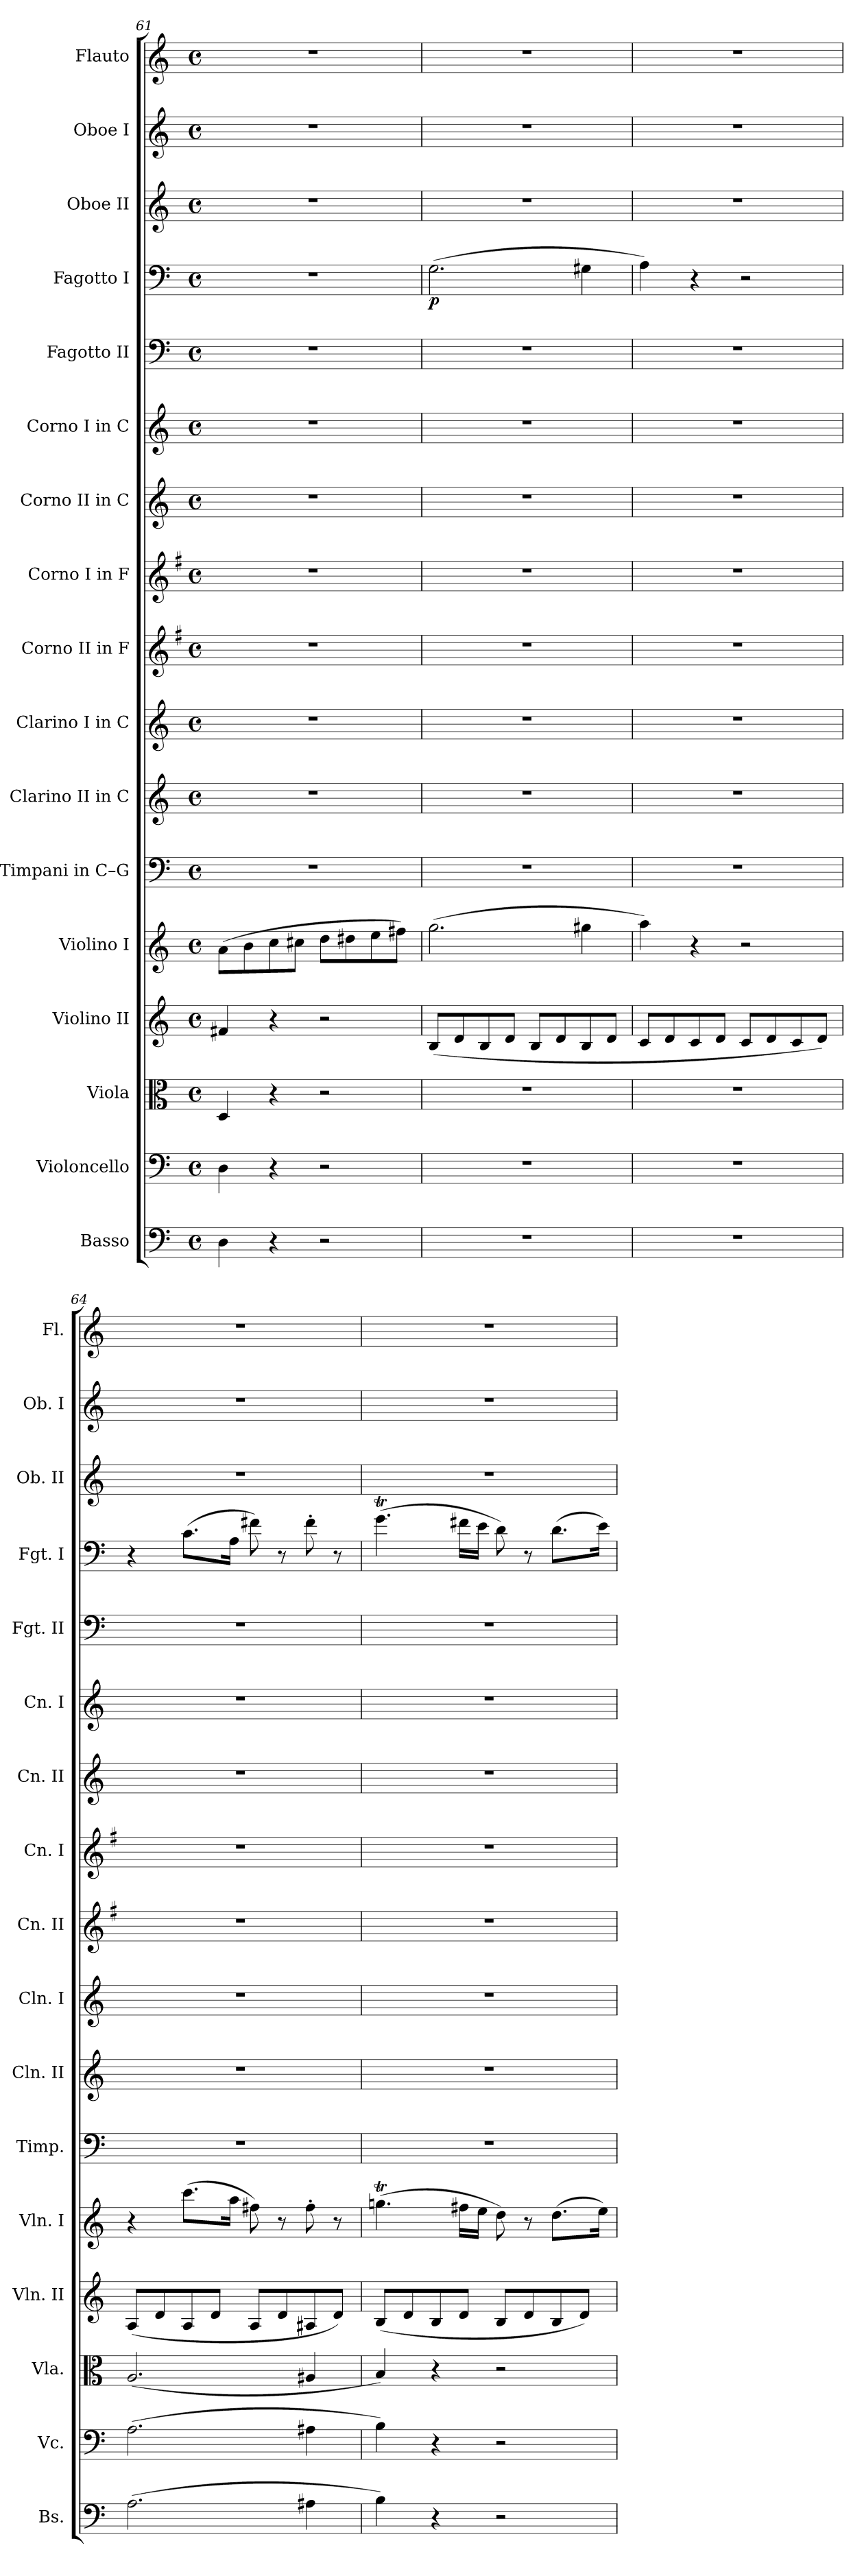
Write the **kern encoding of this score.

**kern	**kern	**kern	**kern	**kern	**kern	**kern	**kern	**kern	**kern	**kern	**kern	**kern	**kern	**dynam	**kern	**kern	**kern
*part17	*part16	*part15	*part14	*part13	*part12	*part11	*part10	*part9	*part8	*part7	*part6	*part5	*part4	*part4	*part3	*part2	*part1
*staff17	*staff16	*staff15	*staff14	*staff13	*staff12	*staff11	*staff10	*staff9	*staff8	*staff7	*staff6	*staff5	*staff4	*staff4	*staff3	*staff2	*staff1
*I"Basso	*I"Violoncello	*I"Viola	*I"Violino II	*I"Violino I	*I"Timpani in C–G	*I"Clarino II in C	*I"Clarino I in C	*I"Corno II in F	*I"Corno I in F	*I"Corno II in C	*I"Corno I in C	*I"Fagotto II	*I"Fagotto I	*	*I"Oboe II	*I"Oboe I	*I"Flauto
*I'Bs.	*I'Vc.	*I'Vla.	*I'Vln. II	*I'Vln. I	*I'Timp.	*I'Cln. II	*I'Cln. I	*I'Cn. II	*I'Cn. I	*I'Cn. II	*I'Cn. I	*I'Fgt. II	*I'Fgt. I	*	*I'Ob. II	*I'Ob. I	*I'Fl.
*clefF4	*clefF4	*clefC3	*clefG2	*clefG2	*clefF4	*clefG2	*clefG2	*clefG2	*clefG2	*clefG2	*clefG2	*clefF4	*clefF4	*	*clefG2	*clefG2	*clefG2
*ITrd7c12	*	*	*	*	*	*	*	*ITrd4c7	*ITrd4c7	*ITrd7c12	*ITrd7c12	*	*	*	*	*	*
*k[]	*k[]	*k[]	*k[]	*k[]	*k[]	*k[]	*k[]	*k[]	*k[]	*k[]	*k[]	*k[]	*k[]	*	*k[]	*k[]	*k[]
*M4/4	*M4/4	*M4/4	*M4/4	*M4/4	*M4/4	*M4/4	*M4/4	*M4/4	*M4/4	*M4/4	*M4/4	*M4/4	*M4/4	*	*M4/4	*M4/4	*M4/4
*met(c)	*met(c)	*met(c)	*met(c)	*met(c)	*met(c)	*met(c)	*met(c)	*met(c)	*met(c)	*met(c)	*met(c)	*met(c)	*met(c)	*	*met(c)	*met(c)	*met(c)
=61	=61	=61	=61	=61	=61	=61	=61	=61	=61	=61	=61	=61	=61	=61	=61	=61	=61
4DD\	4D\	4D/	4f#X/	(8a\L	1r	1r	1r	1r	1r	1r	1r	1r	1r	.	1r	1r	1r
.	.	.	.	8b\	.	.	.	.	.	.	.	.	.	.	.	.	.
4r	4r	4r	4r	8cc\	.	.	.	.	.	.	.	.	.	.	.	.	.
.	.	.	.	8cc#X\J	.	.	.	.	.	.	.	.	.	.	.	.	.
2r	2r	2r	2r	8dd\L	.	.	.	.	.	.	.	.	.	.	.	.	.
.	.	.	.	8dd#X\	.	.	.	.	.	.	.	.	.	.	.	.	.
.	.	.	.	8ee\	.	.	.	.	.	.	.	.	.	.	.	.	.
.	.	.	.	8ff#X\J)	.	.	.	.	.	.	.	.	.	.	.	.	.
=62	=62	=62	=62	=62	=62	=62	=62	=62	=62	=62	=62	=62	=62	=62	=62	=62	=62
!	!	!	!	!	!	!	!	!	!	!	!	!	!	!LO:DY:b	!	!	!
1r	1r	1r	(8B/L	(2.gg\	1r	1r	1r	1r	1r	1r	1r	1r	(2.G\	p	1r	1r	1r
.	.	.	8d/	.	.	.	.	.	.	.	.	.	.	.	.	.	.
.	.	.	8B/	.	.	.	.	.	.	.	.	.	.	.	.	.	.
.	.	.	8d/J	.	.	.	.	.	.	.	.	.	.	.	.	.	.
.	.	.	8B/L	.	.	.	.	.	.	.	.	.	.	.	.	.	.
.	.	.	8d/	.	.	.	.	.	.	.	.	.	.	.	.	.	.
.	.	.	8B/	4gg#X\	.	.	.	.	.	.	.	.	4G#X\	.	.	.	.
.	.	.	8d/J	.	.	.	.	.	.	.	.	.	.	.	.	.	.
=63	=63	=63	=63	=63	=63	=63	=63	=63	=63	=63	=63	=63	=63	=63	=63	=63	=63
1r	1r	1r	8c/L	4aa\)	1r	1r	1r	1r	1r	1r	1r	1r	4A\)	.	1r	1r	1r
.	.	.	8d/	.	.	.	.	.	.	.	.	.	.	.	.	.	.
.	.	.	8c/	4r	.	.	.	.	.	.	.	.	4r	.	.	.	.
.	.	.	8d/J	.	.	.	.	.	.	.	.	.	.	.	.	.	.
.	.	.	8c/L	2r	.	.	.	.	.	.	.	.	2r	.	.	.	.
.	.	.	8d/	.	.	.	.	.	.	.	.	.	.	.	.	.	.
.	.	.	8c/	.	.	.	.	.	.	.	.	.	.	.	.	.	.
.	.	.	8d/J)	.	.	.	.	.	.	.	.	.	.	.	.	.	.
!!LO:LB:g=z
=64	=64	=64	=64	=64	=64	=64	=64	=64	=64	=64	=64	=64	=64	=64	=64	=64	=64
(2.AA\	(2.A\	(2.A/	(8A/L	4r	1r	1r	1r	1r	1r	1r	1r	1r	4r	.	1r	1r	1r
.	.	.	8d/	.	.	.	.	.	.	.	.	.	.	.	.	.	.
.	.	.	8A/	(8.ccc\L	.	.	.	.	.	.	.	.	(8.c\L	.	.	.	.
.	.	.	8d/J	.	.	.	.	.	.	.	.	.	.	.	.	.	.
.	.	.	.	16aa\Jk	.	.	.	.	.	.	.	.	16A\Jk	.	.	.	.
.	.	.	8A/L	8ff#X\)	.	.	.	.	.	.	.	.	8f#X\)	.	.	.	.
.	.	.	8d/	8r	.	.	.	.	.	.	.	.	8r	.	.	.	.
4AA#X\	4A#X\	4A#X/	8A#X/	8ff#'\	.	.	.	.	.	.	.	.	8f#'\	.	.	.	.
.	.	.	8d/J)	8r	.	.	.	.	.	.	.	.	8r	.	.	.	.
=65	=65	=65	=65	=65	=65	=65	=65	=65	=65	=65	=65	=65	=65	=65	=65	=65	=65
4BB\)	4B\)	4B/)	(8B/L	(4.ggnT\	1r	1r	1r	1r	1r	1r	1r	1r	(4.gT\	.	1r	1r	1r
.	.	.	8d/	.	.	.	.	.	.	.	.	.	.	.	.	.	.
4r	4r	4r	8B/	.	.	.	.	.	.	.	.	.	.	.	.	.	.
.	.	.	8d/J	16ff#X\LL	.	.	.	.	.	.	.	.	16f#X\LL	.	.	.	.
.	.	.	.	16ee\JJ	.	.	.	.	.	.	.	.	16e\JJ	.	.	.	.
2r	2r	2r	8B/L	8dd\)	.	.	.	.	.	.	.	.	8d\)	.	.	.	.
.	.	.	8d/	8r	.	.	.	.	.	.	.	.	8r	.	.	.	.
.	.	.	8B/	(8.dd\L	.	.	.	.	.	.	.	.	(8.d\L	.	.	.	.
.	.	.	8d/J)	.	.	.	.	.	.	.	.	.	.	.	.	.	.
.	.	.	.	16ee\Jk)	.	.	.	.	.	.	.	.	16e\Jk)	.	.	.	.
=	=	=	=	=	=	=	=	=	=	=	=	=	=	=	=	=	=
*-	*-	*-	*-	*-	*-	*-	*-	*-	*-	*-	*-	*-	*-	*-	*-	*-	*-
